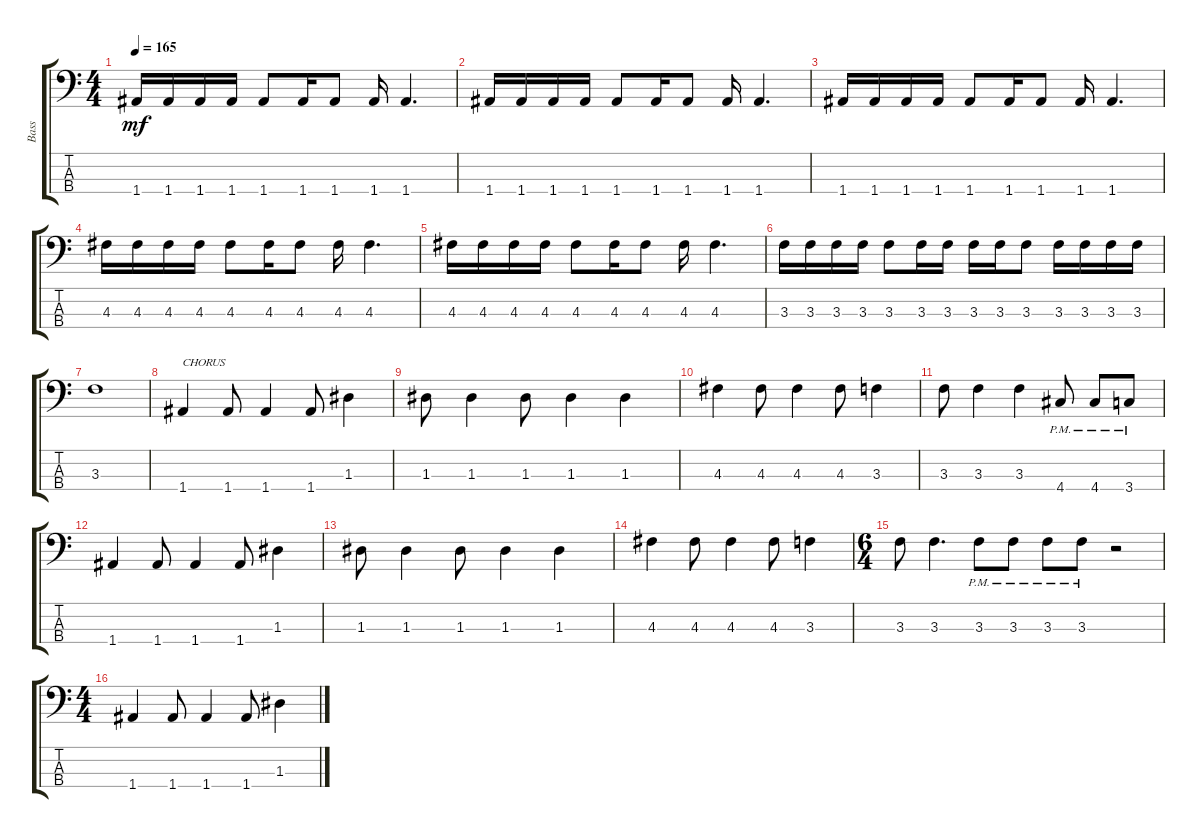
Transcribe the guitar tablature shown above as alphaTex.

\track ("Bass" "Bass") {instrument electricbassfinger}
\staff {score tabs}
\tuning (C3 G2 D2 A1) {hide}
\ts (4 4)
\tempo 165
\clef f4
\ks c
1.4.16{dy mf} 1.4.16 1.4.16 1.4.16 1.4.8 1.4.16 1.4.8 1.4.16 1.4.4{d} |
1.4.16 1.4.16 1.4.16 1.4.16 1.4.8 1.4.16 1.4.8 1.4.16 1.4.4{d} |
1.4.16 1.4.16 1.4.16 1.4.16 1.4.8 1.4.16 1.4.8 1.4.16 1.4.4{d} |
4.3.16 4.3.16 4.3.16 4.3.16 4.3.8 4.3.16 4.3.8 4.3.16 4.3.4{d} |
4.3.16 4.3.16 4.3.16 4.3.16 4.3.8 4.3.16 4.3.8 4.3.16 4.3.4{d} |
3.3.16 3.3.16 3.3.16 3.3.16 3.3.8 3.3.16 3.3.16 3.3.16 3.3.16 3.3.8 3.3.16 3.3.16 3.3.16 3.3.16 |
3.3.1 |
1.4.4{txt "CHORUS"} 1.4.8 1.4.4 1.4.8 1.3.4 |
1.3.8 1.3.4 1.3.8 1.3.4 1.3.4 |
4.3.4 4.3.8 4.3.4 4.3.8 3.3.4 |
3.3.8 3.3.4 3.3.4 4.4{pm}.8 4.4{pm}.8 3.4{pm}.8 |
1.4.4 1.4.8 1.4.4 1.4.8 1.3.4 |
1.3.8 1.3.4 1.3.8 1.3.4 1.3.4 |
4.3.4 4.3.8 4.3.4 4.3.8 3.3.4 |
\ts (6 4)
3.3.8 3.3.4{d} 3.3{pm}.8 3.3{pm}.8 3.3{pm}.8 3.3{pm}.8 r.2 |
\ts (4 4)
1.4.4 1.4.8 1.4.4 1.4.8 1.3.4
